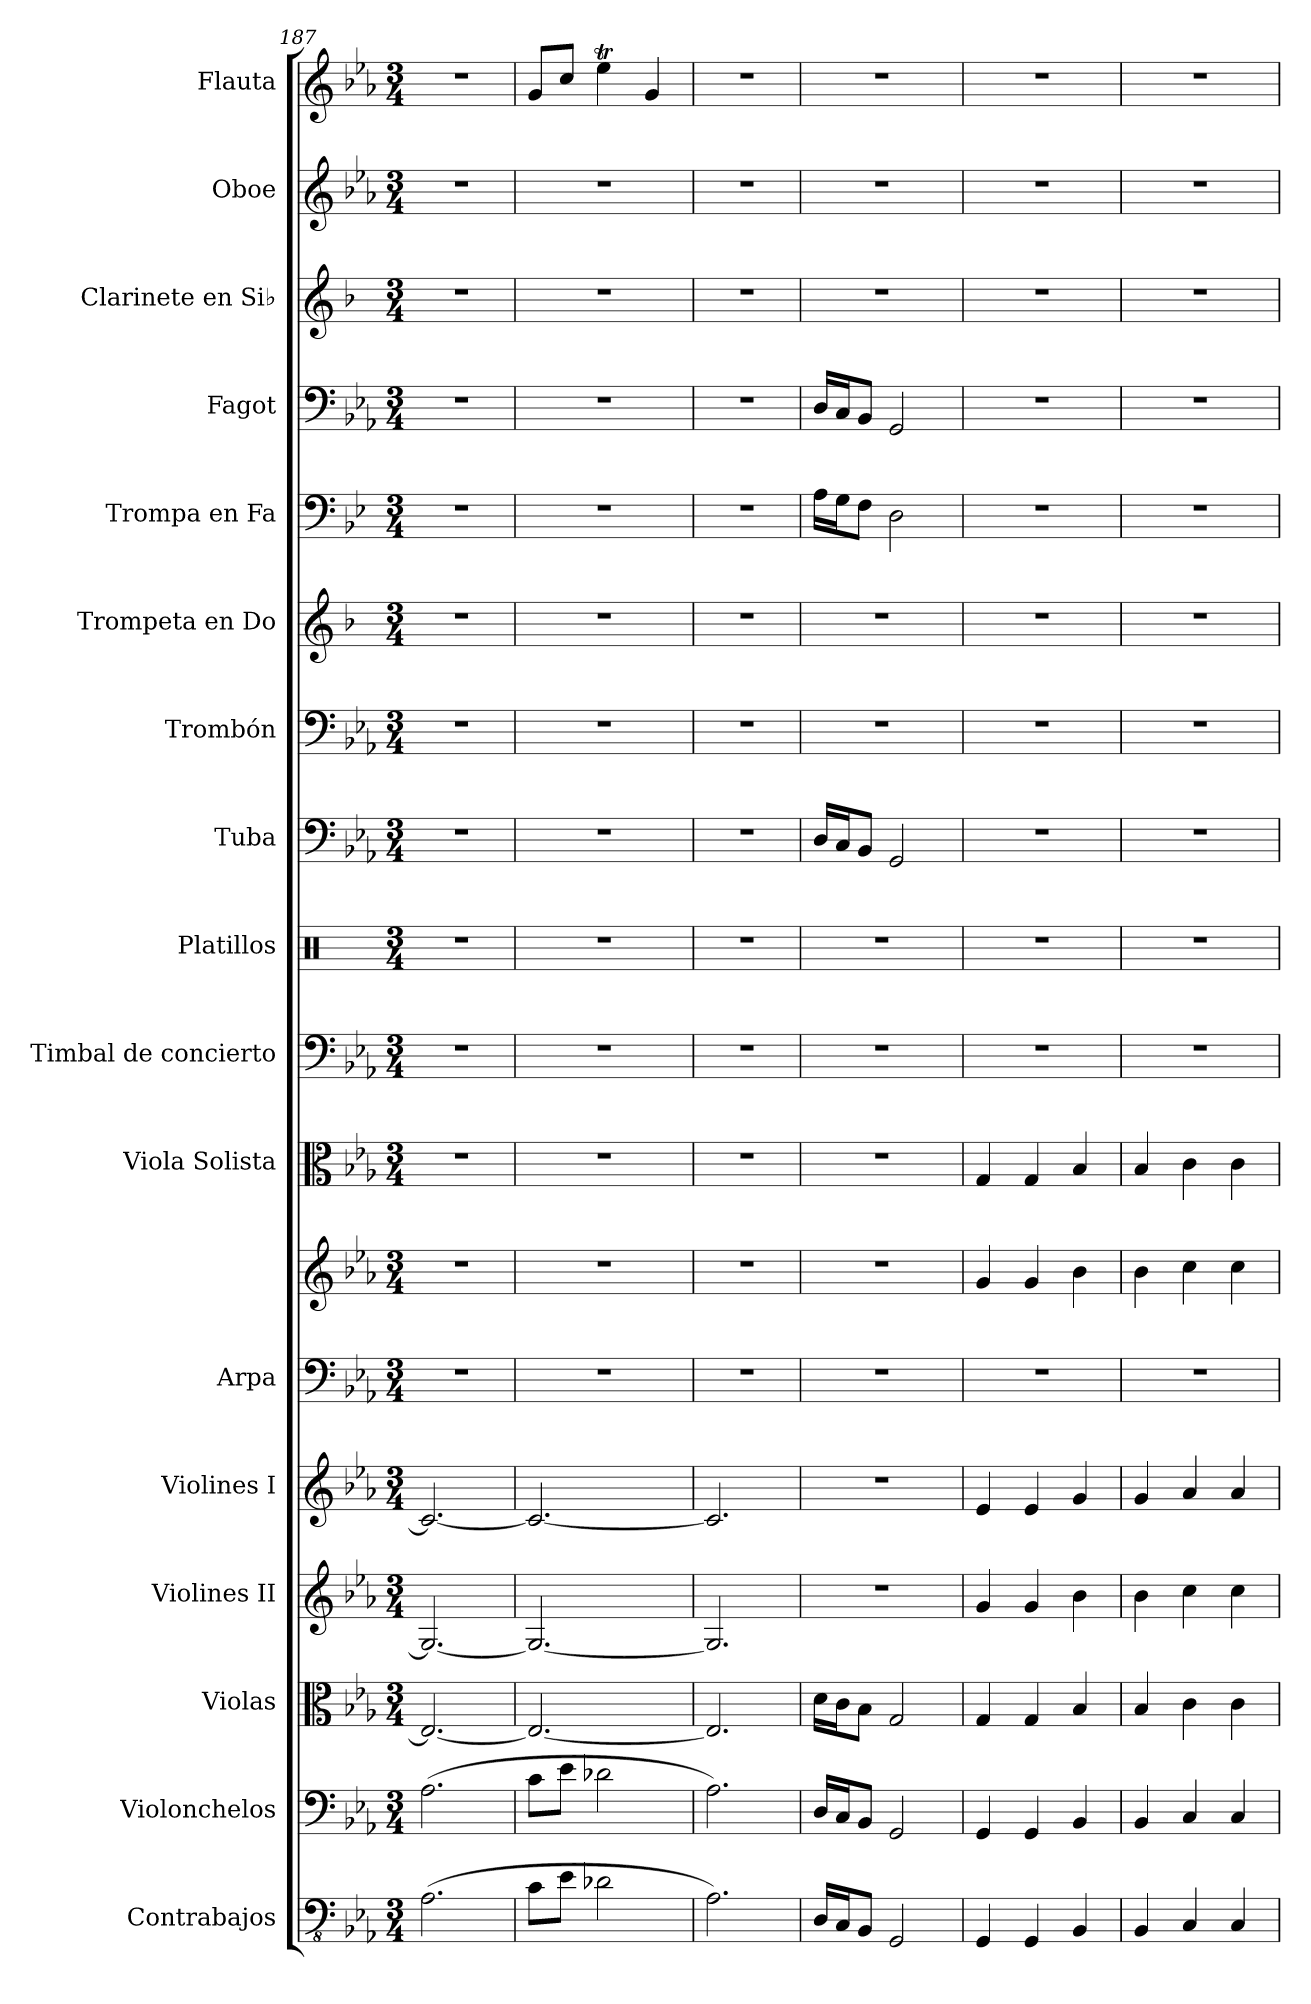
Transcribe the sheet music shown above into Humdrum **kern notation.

**kern	**kern	**kern	**kern	**kern	**kern	**kern	**kern	**kern	**kern	**kern	**kern	**kern	**kern	**kern	**kern	**kern	**kern
*part17	*part16	*part15	*part14	*part13	*part12	*part12	*part11	*part10	*part9	*part8	*part7	*part6	*part5	*part4	*part3	*part2	*part1
*staff18	*staff17	*staff16	*staff15	*staff14	*staff13	*staff12	*staff11	*staff10	*staff9	*staff8	*staff7	*staff6	*staff5	*staff4	*staff3	*staff2	*staff1
*I"Contrabajos	*I"Violonchelos	*I"Violas	*I"Violines II	*I"Violines I	*I"Arpa	*	*I"Viola Solista	*I"Timbal de concierto	*I"Platillos	*I"Tuba	*I"Trombón	*I"Trompeta en Do	*I"Trompa en Fa	*I"Fagot	*I"Clarinete en Si♭	*I"Oboe	*I"Flauta
*I'Cbs.	*I'Vcs.	*I'Vlas.	*I'Vlns.II	*I'Vlns.I	*I'Arp.	*	*I'Vla.S	*I'Timb.	*I'Plat.	*I'Tba.	*I'Tbn.	*I'Tpt. Do	*I'Trmp. Fa	*I'Fag.	*I'Cl. Si♭	*I'Ob.	*I'Fl.
*clefFv4	*clefF4	*clefC3	*clefG2	*clefG2	*clefF4	*clefG2	*clefC3	*clefF4	*clefX	*clefF4	*clefF4	*clefG2	*clefF4	*clefF4	*clefG2	*clefG2	*clefG2
*	*	*	*	*	*	*	*	*	*	*	*	*ITrd1c2	*ITrd4c7	*	*ITrd1c2	*	*
*k[b-e-a-]	*k[b-e-a-]	*k[b-e-a-]	*k[b-e-a-]	*k[b-e-a-]	*k[b-e-a-]	*k[b-e-a-]	*k[b-e-a-]	*k[b-e-a-]	*k[]	*k[b-e-a-]	*k[b-e-a-]	*k[b-e-a-]	*k[b-e-a-]	*k[b-e-a-]	*k[b-e-a-]	*k[b-e-a-]	*k[b-e-a-]
*M3/4	*M3/4	*M3/4	*M3/4	*M3/4	*M3/4	*M3/4	*M3/4	*M3/4	*M3/4	*M3/4	*M3/4	*M3/4	*M3/4	*M3/4	*M3/4	*M3/4	*M3/4
=187	=187	=187	=187	=187	=187	=187	=187	=187	=187	=187	=187	=187	=187	=187	=187	=187	=187
(>2.AA-\	(>2.A-\	2.E-/_	2.G/_	2.c/_	2.r	2.r	2.r	2.r	2.r	2.r	2.r	2.r	2.r	2.r	2.r	2.r	2.r
=188	=188	=188	=188	=188	=188	=188	=188	=188	=188	=188	=188	=188	=188	=188	=188	=188	=188
8C\L	8c\L	2.E-/_	2.G/_	2.c/_	2.r	2.r	2.r	2.r	2.r	2.r	2.r	2.r	2.r	2.r	2.r	2.r	8g/L
8E-\J	8e-\J	.	.	.	.	.	.	.	.	.	.	.	.	.	.	.	8cc/J
2D-X\	2d-X\	.	.	.	.	.	.	.	.	.	.	.	.	.	.	.	4ee-T\
.	.	.	.	.	.	.	.	.	.	.	.	.	.	.	.	.	4g/
!!LO:PB:g=z
=189	=189	=189	=189	=189	=189	=189	=189	=189	=189	=189	=189	=189	=189	=189	=189	=189	=189
2.AA-\)	2.A-\)	2.E-/]	2.G/]	2.c/]	2.r	2.r	2.r	2.r	2.r	2.r	2.r	2.r	2.r	2.r	2.r	2.r	2.r
=190	=190	=190	=190	=190	=190	=190	=190	=190	=190	=190	=190	=190	=190	=190	=190	=190	=190
16DD/LL	16D/LL	16d\LL	2.r	2.r	2.r	2.r	2.r	2.r	2.r	16D/LL	2.r	2.r	16D\LL	16D/LL	2.r	2.r	2.r
16CC/J	16C/J	16c\J	.	.	.	.	.	.	.	16C/J	.	.	16C\J	16C/J	.	.	.
8BBB-/J	8BB-/J	8B-\J	.	.	.	.	.	.	.	8BB-/J	.	.	8BB-\J	8BB-/J	.	.	.
2GGG/	2GG/	2G/	.	.	.	.	.	.	.	2GG/	.	.	2GG\	2GG/	.	.	.
=191	=191	=191	=191	=191	=191	=191	=191	=191	=191	=191	=191	=191	=191	=191	=191	=191	=191
4GGG/	4GG/	4G/	4g/	4e-/	2.r	4g/	4G/	2.r	2.r	2.r	2.r	2.r	2.r	2.r	2.r	2.r	2.r
4GGG/	4GG/	4G/	4g/	4e-/	.	4g/	4G/	.	.	.	.	.	.	.	.	.	.
4BBB-/	4BB-/	4B-/	4b-\	4g/	.	4b-\	4B-/	.	.	.	.	.	.	.	.	.	.
=192	=192	=192	=192	=192	=192	=192	=192	=192	=192	=192	=192	=192	=192	=192	=192	=192	=192
4BBB-/	4BB-/	4B-/	4b-\	4g/	2.r	4b-\	4B-/	2.r	2.r	2.r	2.r	2.r	2.r	2.r	2.r	2.r	2.r
4CC/	4C/	4c\	4cc\	4a-/	.	4cc\	4c\	.	.	.	.	.	.	.	.	.	.
4CC/	4C/	4c\	4cc\	4a-/	.	4cc\	4c\	.	.	.	.	.	.	.	.	.	.
=	=	=	=	=	=	=	=	=	=	=	=	=	=	=	=	=	=
*-	*-	*-	*-	*-	*-	*-	*-	*-	*-	*-	*-	*-	*-	*-	*-	*-	*-
